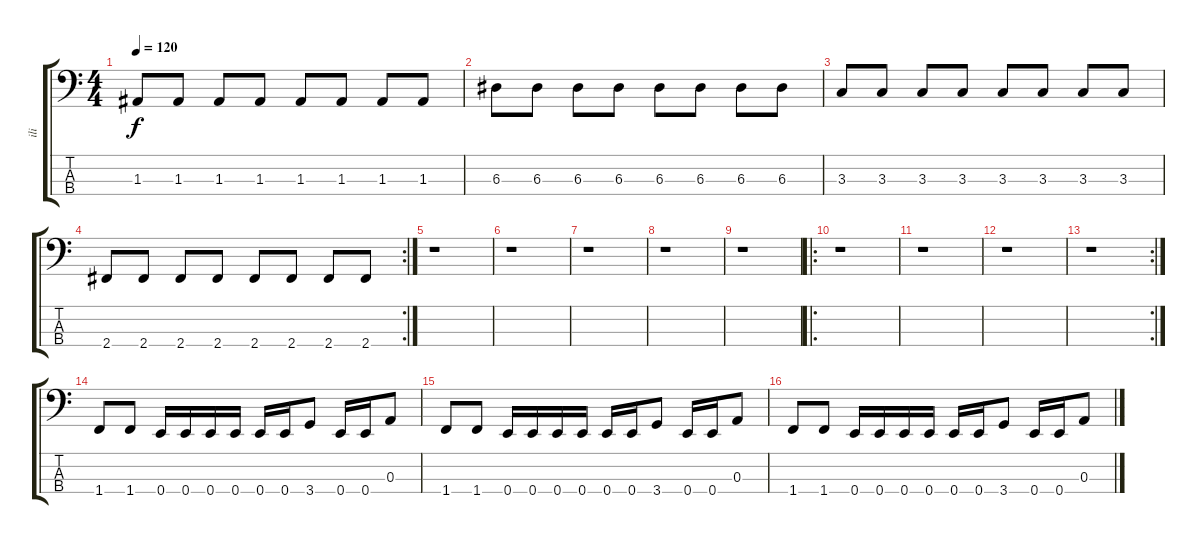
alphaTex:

\track ("ili" "ili") {instrument electricbasspick}
\staff {score tabs}
\tuning (G2 D2 A1 E1) {hide}
\ts (4 4)
\tempo 120
\clef f4
\ks c
1.3.8{dy f} 1.3.8 1.3.8 1.3.8 1.3.8 1.3.8 1.3.8 1.3.8 |
6.3.8 6.3.8 6.3.8 6.3.8 6.3.8 6.3.8 6.3.8 6.3.8 |
3.3.8 3.3.8 3.3.8 3.3.8 3.3.8 3.3.8 3.3.8 3.3.8 |
\rc 2
2.4.8 2.4.8 2.4.8 2.4.8 2.4.8 2.4.8 2.4.8 2.4.8 |
r.1 |
r.1 |
r.1 |
r.1 |
r.1 |
\ro
r.1 |
r.1 |
r.1 |
\rc 2
r.1 |
1.4.8 1.4.8 0.4.16 0.4.16 0.4.16 0.4.16 0.4.16 0.4.16 3.4.8 0.4.16 0.4.16 0.3.8 |
1.4.8 1.4.8 0.4.16 0.4.16 0.4.16 0.4.16 0.4.16 0.4.16 3.4.8 0.4.16 0.4.16 0.3.8 |
1.4.8 1.4.8 0.4.16 0.4.16 0.4.16 0.4.16 0.4.16 0.4.16 3.4.8 0.4.16 0.4.16 0.3.8
